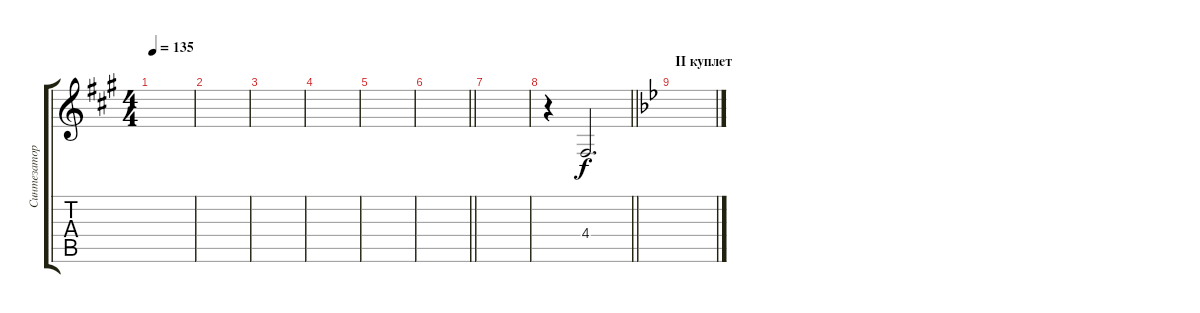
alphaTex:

\track ("Синтезатор" "Синтезатор") {instrument reversecymbal}
\staff {score tabs}
\tuning (E4 B3 G3 D3 A2 E2) {hide}
\ts (4 4)
\tempo 135
\clef g2
\ks f#minor
|
|
|
|
|
\barLineRight lightlight
|
|
\barLineRight lightlight
r.4 4.4.2{d volume 15 instrument reversecymbal} |
\section ("" "II куплет")
\ks gminor
